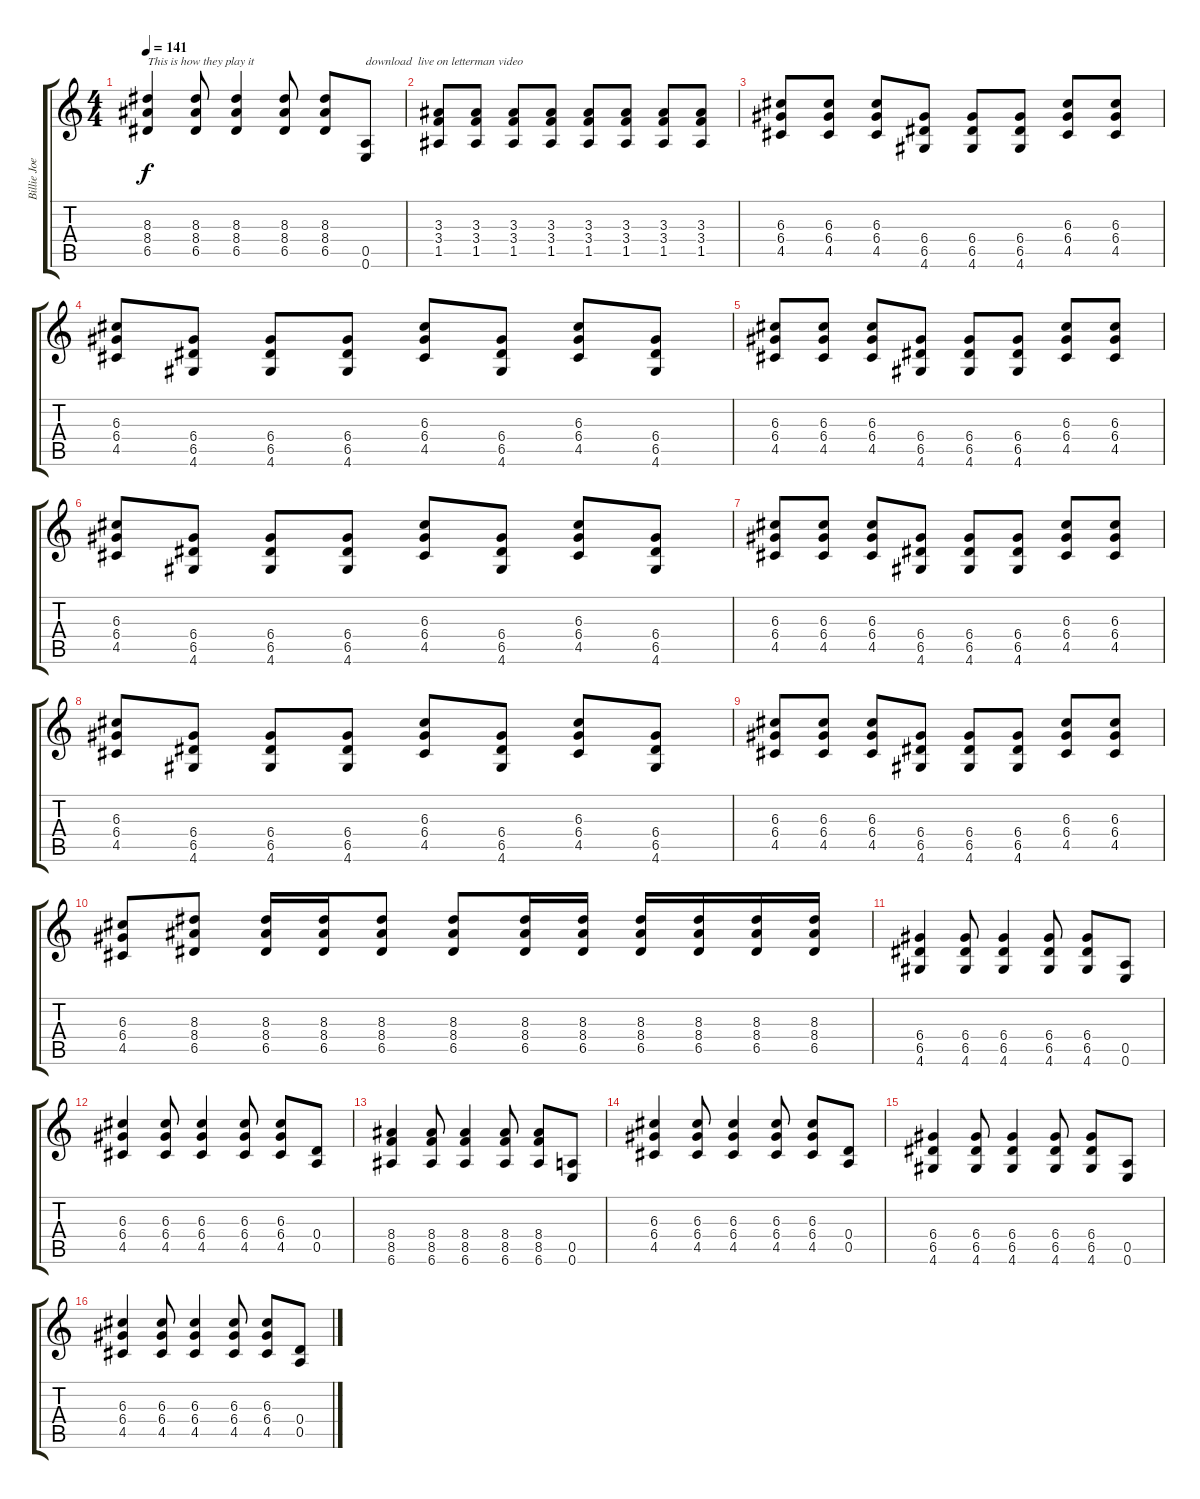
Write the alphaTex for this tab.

\track ("Billie Joe (Guitar)" "Billie Joe") {instrument overdrivenguitar}
\staff {score tabs}
\tuning (E4 B3 G3 D3 A2 E2) {hide}
\ts (4 4)
\tempo 141
\clef g2
\ks c
(8.3 8.4 6.5).4{txt "This is how they play it " dy f} (8.3 8.4 6.5).8 (8.3 8.4 6.5).4 (8.3 8.4 6.5).8 (8.3 8.4 6.5).8 (0.5 0.6).8{txt "download  live on letterman video"} |
(3.3 3.4 1.5).8 (3.3 3.4 1.5).8 (3.3 3.4 1.5).8 (3.3 3.4 1.5).8 (3.3 3.4 1.5).8 (3.3 3.4 1.5).8 (3.3 3.4 1.5).8 (3.3 3.4 1.5).8 |
(6.3 6.4 4.5).8 (6.3 6.4 4.5).8 (6.3 6.4 4.5).8 (6.4 6.5 4.6).8 (6.4 6.5 4.6).8 (6.4 6.5 4.6).8 (6.3 6.4 4.5).8 (6.3 6.4 4.5).8 |
(6.3 6.4 4.5).8 (6.4 6.5 4.6).8 (6.4 6.5 4.6).8 (6.4 6.5 4.6).8 (6.3 6.4 4.5).8 (6.4 6.5 4.6).8 (6.3 6.4 4.5).8 (6.4 6.5 4.6).8 |
(6.3 6.4 4.5).8 (6.3 6.4 4.5).8 (6.3 6.4 4.5).8 (6.4 6.5 4.6).8 (6.4 6.5 4.6).8 (6.4 6.5 4.6).8 (6.3 6.4 4.5).8 (6.3 6.4 4.5).8 |
(6.3 6.4 4.5).8 (6.4 6.5 4.6).8 (6.4 6.5 4.6).8 (6.4 6.5 4.6).8 (6.3 6.4 4.5).8 (6.4 6.5 4.6).8 (6.3 6.4 4.5).8 (6.4 6.5 4.6).8 |
(6.3 6.4 4.5).8 (6.3 6.4 4.5).8 (6.3 6.4 4.5).8 (6.4 6.5 4.6).8 (6.4 6.5 4.6).8 (6.4 6.5 4.6).8 (6.3 6.4 4.5).8 (6.3 6.4 4.5).8 |
(6.3 6.4 4.5).8 (6.4 6.5 4.6).8 (6.4 6.5 4.6).8 (6.4 6.5 4.6).8 (6.3 6.4 4.5).8 (6.4 6.5 4.6).8 (6.3 6.4 4.5).8 (6.4 6.5 4.6).8 |
(6.3 6.4 4.5).8 (6.3 6.4 4.5).8 (6.3 6.4 4.5).8 (6.4 6.5 4.6).8 (6.4 6.5 4.6).8 (6.4 6.5 4.6).8 (6.3 6.4 4.5).8 (6.3 6.4 4.5).8 |
(6.3 6.4 4.5).8 (8.3 8.4 6.5).8 (8.3 8.4 6.5).16 (8.3 8.4 6.5).16 (8.3 8.4 6.5).8 (8.3 8.4 6.5).8 (8.3 8.4 6.5).16 (8.3 8.4 6.5).16 (8.3 8.4 6.5).16 (8.3 8.4 6.5).16 (8.3 8.4 6.5).16 (8.3 8.4 6.5).16 |
(6.4 6.5 4.6).4 (6.4 6.5 4.6).8 (6.4 6.5 4.6).4 (6.4 6.5 4.6).8 (6.4 6.5 4.6).8 (0.5 0.6).8 |
(6.3 6.4 4.5).4 (6.3 6.4 4.5).8 (6.3 6.4 4.5).4 (6.3 6.4 4.5).8 (6.3 6.4 4.5).8 (0.4 0.5).8 |
(8.4 8.5 6.6).4 (8.4 8.5 6.6).8 (8.4 8.5 6.6).4 (8.4 8.5 6.6).8 (8.4 8.5 6.6).8 (0.5 0.6).8 |
(6.3 6.4 4.5).4 (6.3 6.4 4.5).8 (6.3 6.4 4.5).4 (6.3 6.4 4.5).8 (6.3 6.4 4.5).8 (0.4 0.5).8 |
(6.4 6.5 4.6).4 (6.4 6.5 4.6).8 (6.4 6.5 4.6).4 (6.4 6.5 4.6).8 (6.4 6.5 4.6).8 (0.5 0.6).8 |
(6.3 6.4 4.5).4 (6.3 6.4 4.5).8 (6.3 6.4 4.5).4 (6.3 6.4 4.5).8 (6.3 6.4 4.5).8 (0.4 0.5).8
